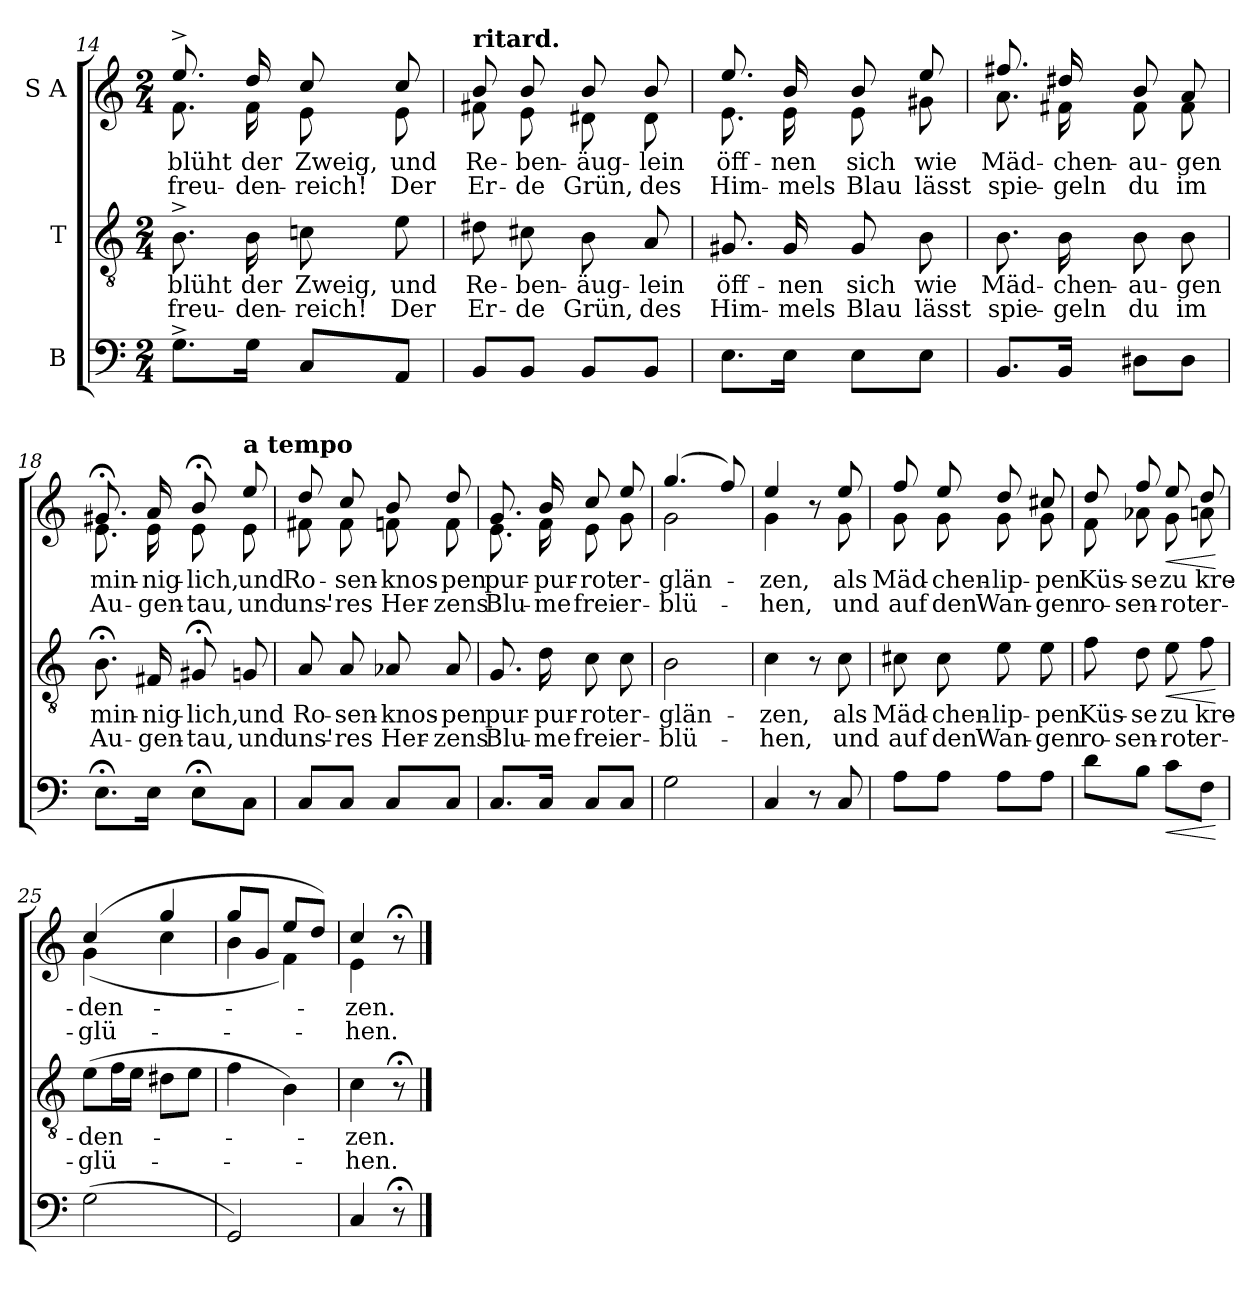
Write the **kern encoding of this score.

**kern	**dynam	**kern	**text	**text	**dynam	**kern	**text	**text	**dynam
*part3	*part3	*part2	*part2	*part2	*part2	*part1	*part1	*part1	*part1
*staff3	*staff3	*staff2	*staff2	*staff2	*staff2	*staff1	*staff1	*staff1	*staff1
*I"B	*	*I"T	*	*	*	*I"S A	*	*	*
*clefF4	*	*clefGv2	*	*	*	*clefG2	*	*	*
*k[]	*	*k[]	*	*	*	*k[]	*	*	*
*M2/4	*	*M2/4	*	*	*	*M2/4	*	*	*
=14	=14	=14	=14	=14	=14	=14	=14	=14	=14
!	!	!	!LO:LY:b	!LO:LY:b	!	!	!LO:LY:b	!LO:LY:b	!
*	*	*	*	*	*	*^	*	*	*
8.G^\L	.	8.B^\	blüht	freu-	.	8.ee^/	8.f\	blüht	freu-	.
!	!	!	!LO:LY:b	!LO:LY:b	!	!	!	!LO:LY:b	!LO:LY:b	!
16G\Jk	.	16B\	der	-den-	.	16dd/	16f\	der	-den-	.
!	!	!	!LO:LY:b	!LO:LY:b	!	!	!	!LO:LY:b	!LO:LY:b	!
8C/L	.	8cn\	Zweig,	-reich!	.	8cc/	8e\	Zweig,	-reich!	.
!	!	!	!LO:LY:b	!LO:LY:b	!	!	!	!LO:LY:b	!LO:LY:b	!
8AA/J	.	8e\	und	Der	.	8cc/	8e\	und	Der	.
=15	=15	=15	=15	=15	=15	=15	=15	=15	=15	=15
!	!	!	!	!	!	!LO:TX:a:B:t=ritard.	!	!	!	!
!	!	!	!LO:LY:b	!LO:LY:b	!	!	!	!LO:LY:b	!LO:LY:b	!
8BB/L	.	8d#X\	Re-	Er-	.	8b/	8f#X\	Re-	Er-	.
!	!	!	!LO:LY:b	!LO:LY:b	!	!	!	!LO:LY:b	!LO:LY:b	!
8BB/J	.	8c#X\	-ben-	-de	.	8b/	8e\	-ben-	-de	.
!	!	!	!LO:LY:b	!LO:LY:b	!	!	!	!LO:LY:b	!LO:LY:b	!
8BB/L	.	8B\	-äug-	Grün,	.	8b/	8d#X\	-äug-	Grün,	.
!	!	!	!LO:LY:b	!LO:LY:b	!	!	!	!LO:LY:b	!LO:LY:b	!
8BB/J	.	8A/	-lein	des	.	8b/	8d#\	-lein	des	.
=16	=16	=16	=16	=16	=16	=16	=16	=16	=16	=16
!	!	!	!LO:LY:b	!LO:LY:b	!	!	!	!LO:LY:b	!LO:LY:b	!
8.E\L	.	8.G#X/	öff-	Him-	.	8.ee/	8.e\	öff-	Him-	.
!	!	!	!LO:LY:b	!LO:LY:b	!	!	!	!LO:LY:b	!LO:LY:b	!
16E\Jk	.	16G#/	-nen	-mels	.	16b/	16e\	-nen	-mels	.
!	!	!	!LO:LY:b	!LO:LY:b	!	!	!	!LO:LY:b	!LO:LY:b	!
8E\L	.	8G#/	sich	Blau	.	8b/	8e\	sich	Blau	.
!	!	!	!LO:LY:b	!LO:LY:b	!	!	!	!LO:LY:b	!LO:LY:b	!
8E\J	.	8B\	wie	lässt	.	8ee/	8g#X\	wie	lässt	.
!!LO:LB:g=z	!!
=17	=17	=17	=17	=17	=17	=17	=17	=17	=17	=17
!	!	!	!LO:LY:b	!LO:LY:b	!	!	!	!LO:LY:b	!LO:LY:b	!
8.BB/L	.	8.B\	Mäd-	spie-	.	8.ff#X/	8.a\	Mäd-	spie-	.
!	!	!	!LO:LY:b	!LO:LY:b	!	!	!	!LO:LY:b	!LO:LY:b	!
16BB/Jk	.	16B\	-chen-	-geln	.	16dd#X/	16f#X\	-chen-	-geln	.
!	!	!	!LO:LY:b	!LO:LY:b	!	!	!	!LO:LY:b	!LO:LY:b	!
8D#X\L	.	8B\	-au-	du	.	8b/	8f#\	-au-	du	.
!	!	!	!LO:LY:b	!LO:LY:b	!	!	!	!LO:LY:b	!LO:LY:b	!
8D#\J	.	8B\	-gen	im	.	8a/	8f#\	-gen	im	.
=18	=18	=18	=18	=18	=18	=18	=18	=18	=18	=18
!	!	!	!LO:LY:b	!LO:LY:b	!	!	!	!LO:LY:b	!LO:LY:b	!
8.E;<\L	.	8.B;<\	min-	Au-	.	8.g#X;</	8.e\	min-	Au-	.
!	!	!	!LO:LY:b	!LO:LY:b	!	!	!	!LO:LY:b	!LO:LY:b	!
16E\Jk	.	16F#X/	-nig-	-gen-	.	16a/	16e\	-nig-	-gen-	.
!	!	!	!LO:LY:b	!LO:LY:b	!	!	!	!LO:LY:b	!LO:LY:b	!
8E;<\L	.	8G#X;</	-lich,	-tau,	.	8b;</	8e\	-lich,	-tau,	.
!	!	!	!	!	!	!LO:TX:a:B:t=a tempo	!	!	!	!
!	!	!	!LO:LY:b	!LO:LY:b	!	!	!	!LO:LY:b	!LO:LY:b	!
8C\J	.	8Gn/	und	und	.	8ee/	8e\	und	und	.
=19	=19	=19	=19	=19	=19	=19	=19	=19	=19	=19
!	!	!	!LO:LY:b	!LO:LY:b	!	!	!	!LO:LY:b	!LO:LY:b	!
8C/L	.	8A/	Ro-	uns'-	.	8dd/	8f#X\	Ro-	uns'-	.
!	!	!	!LO:LY:b	!LO:LY:b	!	!	!	!LO:LY:b	!LO:LY:b	!
8C/J	.	8A/	-sen-	-res	.	8cc/	8f#\	-sen-	-res	.
!	!	!	!LO:LY:b	!LO:LY:b	!	!	!	!LO:LY:b	!LO:LY:b	!
8C/L	.	8A-X/	-knos-	Her-	.	8b/	8fn\	-knos-	Her-	.
!	!	!	!LO:LY:b	!LO:LY:b	!	!	!	!LO:LY:b	!LO:LY:b	!
8C/J	.	8A-/	-pen	-zens	.	8dd/	8f\	-pen	-zens	.
=20	=20	=20	=20	=20	=20	=20	=20	=20	=20	=20
!	!	!	!LO:LY:b	!LO:LY:b	!	!	!	!LO:LY:b	!LO:LY:b	!
8.C/L	.	8.G/	pur-	Blu-	.	8.g/	8.e\	pur-	Blu-	.
!	!	!	!LO:LY:b	!LO:LY:b	!	!	!	!LO:LY:b	!LO:LY:b	!
16C/Jk	.	16d\	-pur-	-me	.	16b/	16f\	-pur-	-me	.
!	!	!	!LO:LY:b	!LO:LY:b	!	!	!	!LO:LY:b	!LO:LY:b	!
8C/L	.	8c\	-rot	frei	.	8cc/	8e\	-rot	frei	.
!	!	!	!LO:LY:b	!LO:LY:b	!	!	!	!LO:LY:b	!LO:LY:b	!
8C/J	.	8c\	er-	er-	.	8ee/	8g\	er-	er-	.
!!LO:LB:g=z	!!
=21	=21	=21	=21	=21	=21	=21	=21	=21	=21	=21
!	!	!	!LO:LY:b	!LO:LY:b	!	!	!	!LO:LY:b	!LO:LY:b	!
2G\	.	2B\	-glän-	-blü-	.	(4.gg/	2g\	-glän-	-blü-	.
.	.	.	.	.	.	8ff/)	.	.	.	.
=22	=22	=22	=22	=22	=22	=22	=22	=22	=22	=22
!	!	!	!LO:LY:b	!LO:LY:b	!	!	!	!LO:LY:b	!LO:LY:b	!
4C/	.	4c\	-zen,	-hen,	.	4ee/	4g\	-zen,	-hen,	.
8r	.	8r	.	.	.	8r	8ryy	.	.	.
!	!	!	!LO:LY:b	!LO:LY:b	!	!	!	!LO:LY:b	!LO:LY:b	!
8C/	.	8c\	als	und	.	8ee/	8g\	als	und	.
=23	=23	=23	=23	=23	=23	=23	=23	=23	=23	=23
!	!	!	!LO:LY:b	!LO:LY:b	!	!	!	!LO:LY:b	!LO:LY:b	!
8A\L	.	8c#X\	Mäd-	auf	.	8ff/	8g\	Mäd-	auf	.
!	!	!	!LO:LY:b	!LO:LY:b	!	!	!	!LO:LY:b	!LO:LY:b	!
8A\J	.	8c#\	-chen-	den	.	8ee/	8g\	-chen-	den	.
!	!	!	!LO:LY:b	!LO:LY:b	!	!	!	!LO:LY:b	!LO:LY:b	!
8A\L	.	8e\	-lip-	Wan-	.	8dd/	8g\	-lip-	Wan-	.
!	!	!	!LO:LY:b	!LO:LY:b	!	!	!	!LO:LY:b	!LO:LY:b	!
8A\J	.	8e\	-pen	-gen	.	8cc#X/	8g\	-pen	-gen	.
=24	=24	=24	=24	=24	=24	=24	=24	=24	=24	=24
!	!	!	!LO:LY:b	!LO:LY:b	!	!	!	!LO:LY:b	!LO:LY:b	!
8d\L	.	8f\	Küs-	ro-	.	8dd/	8f\	Küs-	ro-	.
!	!	!	!LO:LY:b	!LO:LY:b	!	!	!	!LO:LY:b	!LO:LY:b	!
8B\J	.	8d\	-se	-sen-	.	8ff/	8a-X\	-se	-sen-	.
!	!LO:HP:b	!	!LO:LY:b	!LO:LY:b	!LO:HP:b	!	!	!LO:LY:b	!LO:LY:b	!LO:HP:b
8c\L	<	8e\	zu	-rot	<	8ee/	8g\	zu	-rot	<
!	!	!	!LO:LY:b	!LO:LY:b	!	!	!	!LO:LY:b	!LO:LY:b	!
8F\J	.	8f\	kre-	er-	.	8dd/	8an\	kre-	er-	.
*	*	*	*	*	*	*v	*v	*	*	*
.	[	.	.	.	[	.	.	.	[
=25	=25	=25	=25	=25	=25	=25	=25	=25	=25
!	!	!	!LO:LY:b	!LO:LY:b	!	!	!LO:LY:b	!LO:LY:b	!
*	*	*	*	*	*	*^	*	*	*
(2G\	.	(8e\L	-den-	-glü-	.	(4cc/	(4g\	-den-	-glü-	.
.	.	16f\L	.	.	.	.	.	.	.	.
.	.	16e\JJ	.	.	.	.	.	.	.	.
.	.	8d#X\L	.	.	.	4gg/	4cc\	.	.	.
.	.	8e\J	.	.	.	.	.	.	.	.
=26	=26	=26	=26	=26	=26	=26	=26	=26	=26	=26
2GG/)	.	4f\	.	.	.	8gg/L	4b\	.	.	.
.	.	.	.	.	.	8g/J	.	.	.	.
.	.	4B\)	.	.	.	8ee/L	4f\)	.	.	.
.	.	.	.	.	.	8dd/J)	.	.	.	.
=27	=27	=27	=27	=27	=27	=27	=27	=27	=27	=27
!	!	!	!LO:LY:b	!LO:LY:b	!	!	!	!LO:LY:b	!LO:LY:b	!
4C/	.	4c\	-zen.	-hen.	.	4cc/	4e\	-zen.	-hen.	.
8r;<	.	8r;<	.	.	.	8r;<	8ryy	.	.	.
*	*	*	*	*	*	*v	*v	*	*	*
==	==	==	==	==	==	==	==	==	==
*-	*-	*-	*-	*-	*-	*-	*-	*-	*-
